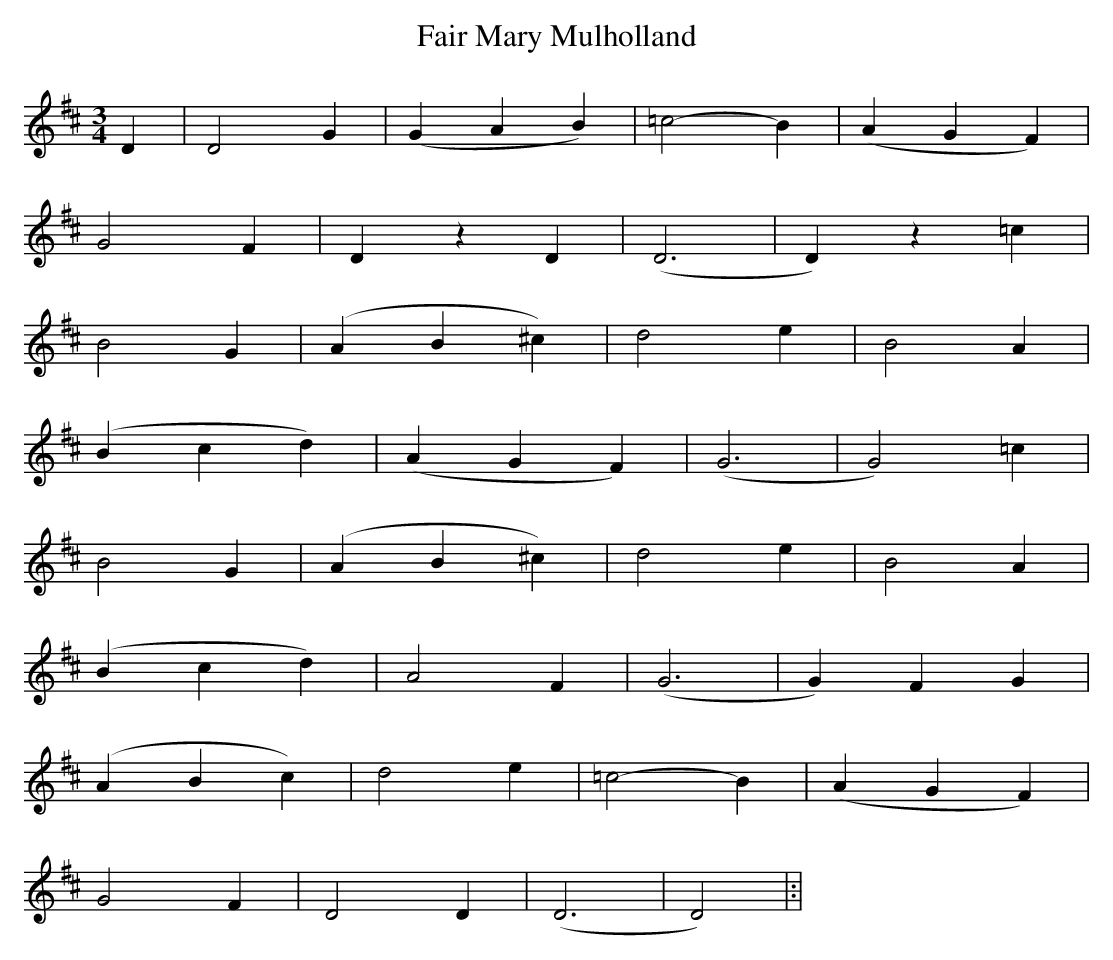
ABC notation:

X:1
T: Fair Mary Mulholland
M: 3/4
L: 1/4
K: D
D | D2-G | (G A B) | =c2-B | (A G F) |
G2-F | DzD | (D3 | D)z=c |
B2-G | (A B ^c) | d2-e | B2-A |
(B c d) | (A G F) | (G3 | G2) =c |
B2-G | (A B ^c) | d2-e | B2-A |
(B c d) | A2-F | (G3 | G) F-G |
(A B c) | d2-e | =c2-B | (A G F) |
G2-F | D2 D | (D3 | D2) |:|
